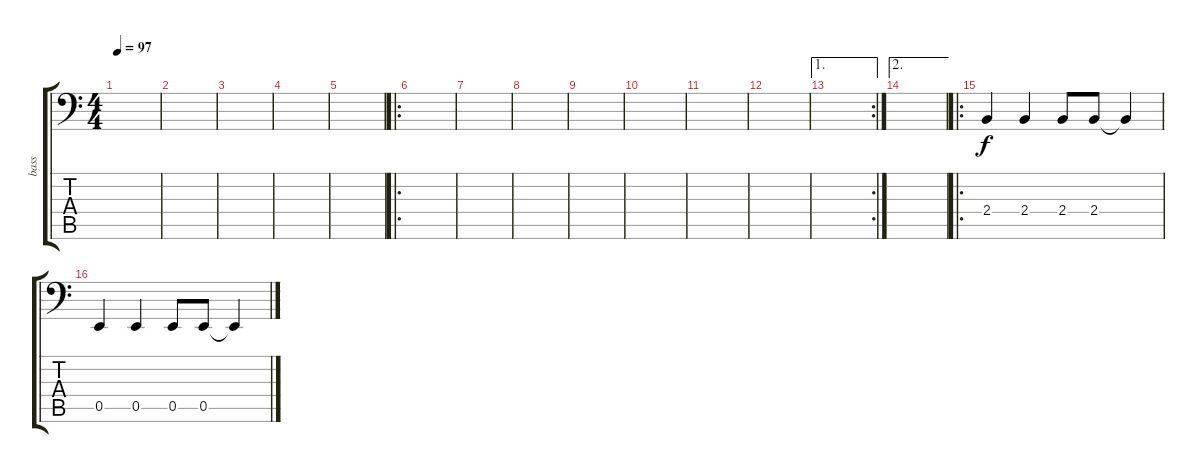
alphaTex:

\track ("bass" "bass") {instrument electricbassfinger}
\staff {score tabs}
\tuning (C3 G2 D2 A1 E1 B0) {hide}
\ts (4 4)
\tempo 97
\clef f4
\ks c
|
|
|
|
|
\ro
|
|
|
|
|
|
|
\ae 1
\rc 2
|
\ae 2
|
\ro
2.4.4 2.4.4 2.4.8 2.4.8 2.4{t}.4 |
0.5.4 0.5.4 0.5.8 0.5.8 0.5{t}.4
